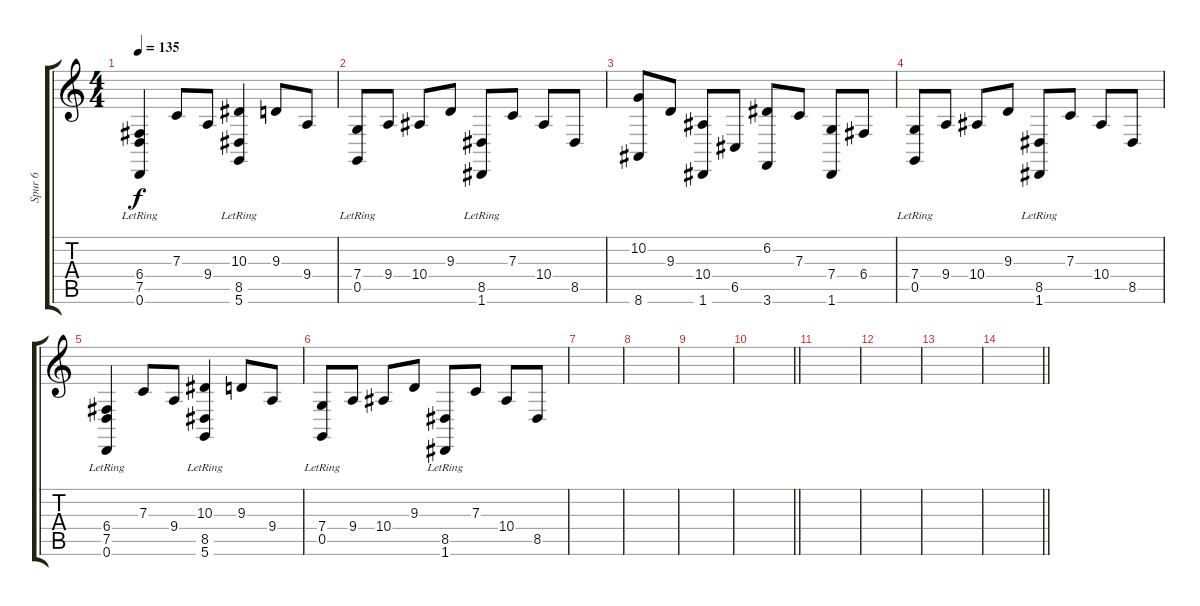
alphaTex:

\track ("Spur 6" "Spur 6") {instrument harpsichord}
\staff {score tabs}
\tuning (D4 A3 F3 C3 G2 D2) {hide}
\ts (4 4)
\tempo 135
\clef g2
\ks c
(6.4 7.5{lr} 0.6{lr}).4{dy f} 7.3.8 9.4.8 (10.3 8.5 5.6{lr}).4 9.3.8 9.4.8 |
(7.4 0.5{lr}).8 9.4.8 10.4.8 9.3.8 (8.5{lr} 1.6{lr}).8 7.3.8 10.4.8 8.5.8 |
(10.2 8.6).8 9.3.8 (10.4 1.6).8 6.5.8 (6.2 3.6).8 7.3.8 (7.4 1.6).8 6.4.8 |
(7.4 0.5{lr}).8 9.4.8 10.4.8 9.3.8 (8.5{lr} 1.6{lr}).8 7.3.8 10.4.8 8.5.8 |
(6.4 7.5{lr} 0.6{lr}).4 7.3.8 9.4.8 (10.3 8.5 5.6{lr}).4 9.3.8 9.4.8 |
(7.4 0.5{lr}).8 9.4.8 10.4.8 9.3.8 (8.5{lr} 1.6{lr}).8 7.3.8 10.4.8 8.5.8 |
|
|
|
\barLineRight lightlight
|
|
|
|
\barLineRight lightlight
